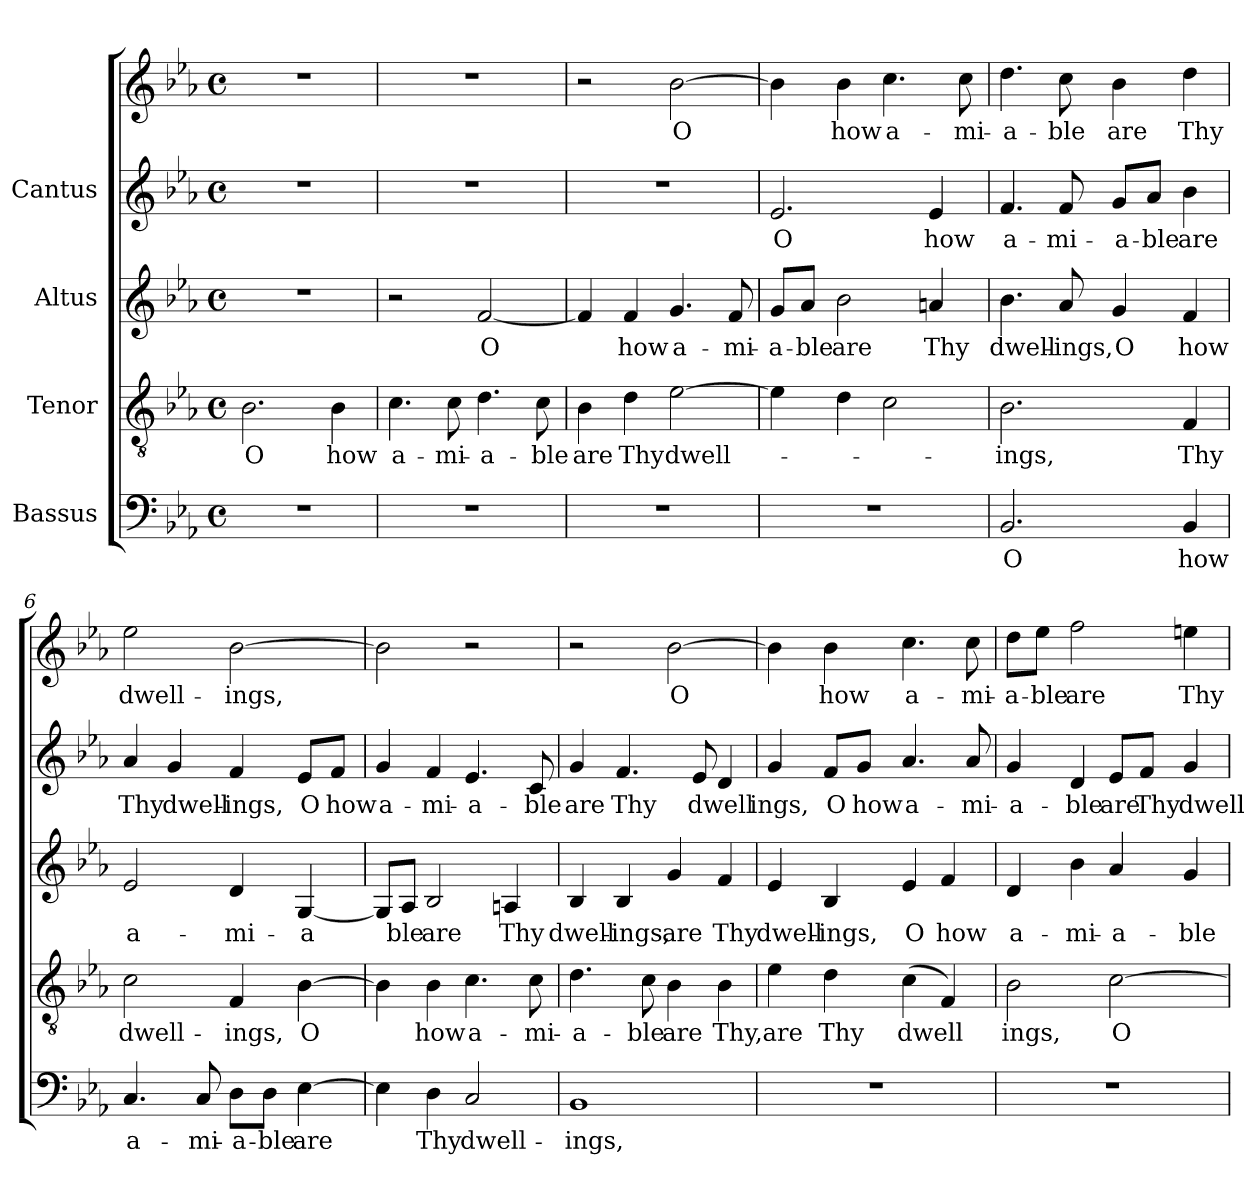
**kern	**text	**kern	**text	**kern	**text	**kern	**text	**kern	**text
*part4	*part4	*part3	*part3	*part2	*part2	*part1	*part1	*part1	*part1
*staff5	*staff5	*staff4	*staff4	*staff3	*staff3	*staff2	*staff2	*staff1	*staff1
*I"Bassus	*	*I"Tenor	*	*I"Altus	*	*I"Cantus	*	*	*
!!LO:PB:g=z
*stria5	*	*stria5	*	*stria5	*	*stria5	*	*stria5	*
*clefF4	*	*clefGv2	*	*clefG2	*	*clefG2	*	*clefG2	*
*k[b-e-a-]	*	*k[b-e-a-]	*	*k[b-e-a-]	*	*k[b-e-a-]	*	*k[b-e-a-]	*
*E-:	*	*E-:	*	*E-:	*	*E-:	*	*E-:	*
*M4/4	*	*M4/4	*	*M4/4	*	*M4/4	*	*M4/4	*
*met(c)	*	*met(c)	*	*met(c)	*	*met(c)	*	*met(c)	*
=1	=1	=1	=1	=1	=1	=1	=1	=1	=1
!	!	!	!LO:LY:b:cj	!	!	!	!	!	!
1r	.	2.B-\	O	1r	.	1r	.	1r	.
!	!	!	!LO:LY:b:cj	!	!	!	!	!	!
.	.	4B-\	how	.	.	.	.	.	.
=2	=2	=2	=2	=2	=2	=2	=2	=2	=2
!	!	!	!LO:LY:b:cj	!	!	!	!	!	!
1r	.	4.c\	a-	2r	.	1r	.	1r	.
!	!	!	!LO:LY:b:cj	!	!	!	!	!	!
.	.	8c\	-mi-	.	.	.	.	.	.
!	!	!	!LO:LY:b:cj	!	!LO:LY:b:cj	!	!	!	!
.	.	4.d\	-a-	[<2f/	O	.	.	.	.
!	!	!	!LO:LY:b:cj	!	!	!	!	!	!
.	.	8c\	-ble	.	.	.	.	.	.
=3	=3	=3	=3	=3	=3	=3	=3	=3	=3
!	!	!	!LO:LY:b:cj	!	!LO:LY:b:cj	!	!	!	!
1r	.	4B-\	are	4f/]	.	1r	.	2r	.
!	!	!	!LO:LY:b:cj	!	!LO:LY:b:cj	!	!	!	!
.	.	4d\	Thy	4f/	how	.	.	.	.
!	!	!	!LO:LY:b:cj	!	!LO:LY:b:cj	!	!	!	!LO:LY:b:cj
.	.	[>2e-\	dwell-	4.g/	a-	.	.	[>2b-\	O
!	!	!	!	!	!LO:LY:b:cj	!	!	!	!
.	.	.	.	8f/	-mi-	.	.	.	.
=4	=4	=4	=4	=4	=4	=4	=4	=4	=4
!	!	!	!	!	!LO:LY:b:cj	!	!LO:LY:b:cj	!	!LO:LY:b:cj
1r	.	4e-\]	.	8g/L	-a-	2.e-/	-O	4b-\]	.
!	!	!	!	!	!LO:LY:b:cj	!	!	!	!
.	.	.	.	8a-/J	-ble	.	.	.	.
!	!	!	!	!	!LO:LY:b:cj	!	!	!	!LO:LY:b:cj
.	.	4d\	.	2b-\	are	.	.	4b-\	how
!	!	!	!	!	!	!	!	!	!LO:LY:b:cj
.	.	2c\	.	.	.	.	.	4.cc\	a-
!	!	!	!	!	!LO:LY:b:cj	!	!LO:LY:b:cj	!	!
.	.	.	.	4an/	Thy	4e-/	how	.	.
!	!	!	!	!	!	!	!	!	!LO:LY:b:cj
.	.	.	.	.	.	.	.	8cc\	-mi-
!!LO:LB:g=z
=5	=5	=5	=5	=5	=5	=5	=5	=5	=5
!	!LO:LY:b:cj	!	!LO:LY:b:cj	!	!LO:LY:b:cj	!	!LO:LY:b:cj	!	!LO:LY:b:cj
2.BB-/	O	2.B-\	-ings,	4.b-\	dwell-	4.f/	a-	4.dd\	a-
!	!	!	!	!	!LO:LY:b:cj	!	!LO:LY:b:cj	!	!LO:LY:b:cj
.	.	.	.	8a-/	-ings,	8f/	-mi-	8cc\	-ble
!	!	!	!	!	!LO:LY:b:cj	!	!LO:LY:b:cj	!	!LO:LY:b:cj
.	.	.	.	4g/	O	8g/L	-a-	4b-\	are
!	!	!	!	!	!	!	!LO:LY:b:cj	!	!
.	.	.	.	.	.	8a-/J	-ble	.	.
!	!LO:LY:b:cj	!	!LO:LY:b:cj	!	!LO:LY:b:cj	!	!LO:LY:b:cj	!	!LO:LY:b:cj
4BB-/	how	4F/	Thy	4f/	how	4b-\	are	4dd\	Thy
=6	=6	=6	=6	=6	=6	=6	=6	=6	=6
!	!LO:LY:b:cj	!	!LO:LY:b:cj	!	!LO:LY:b:cj	!	!LO:LY:b:cj	!	!LO:LY:b:cj
4.C/	a-	2c\	dwell-	2e-/	a-	4a-/	Thy	2ee-\	dwell-
!	!	!	!	!	!	!	!LO:LY:b:cj	!	!
.	.	.	.	.	.	4g/	dwell-	.	.
!	!LO:LY:b:cj	!	!	!	!	!	!	!	!
8C/	-mi-	.	.	.	.	.	.	.	.
!	!LO:LY:b:cj	!	!LO:LY:b:cj	!	!LO:LY:b:cj	!	!LO:LY:b:cj	!	!LO:LY:b:cj
8D\L	-a-	4F/	-ings,	4d/	-mi-	4f/	-ings,	[>2b-\	-ings,
!	!LO:LY:b:cj	!	!	!	!	!	!	!	!
8D\J	-ble	.	.	.	.	.	.	.	.
!	!LO:LY:b:cj	!	!LO:LY:b:cj	!	!LO:LY:b:cj	!	!LO:LY:b:cj	!	!
[>4E-\	are	[>4B-\	O	[<4G/	-a-	8e-/L	O	.	.
!	!	!	!	!	!	!	!LO:LY:b:cj	!	!
.	.	.	.	.	.	8f/J	how	.	.
=7	=7	=7	=7	=7	=7	=7	=7	=7	=7
!	!LO:LY:b:cj	!	!LO:LY:b:cj	!	!LO:LY:b:cj	!	!LO:LY:b:cj	!	!
4E-\]	.	4B-\]	.	8G/L]	-	4g/	a-	2b-\]	.
!	!	!	!	!	!LO:LY:b:cj	!	!	!	!
.	.	.	.	8A-/J	ble	.	.	.	.
!	!LO:LY:b:cj	!	!LO:LY:b:cj	!	!LO:LY:b:cj	!	!LO:LY:b:cj	!	!
4D\	Thy	4B-\	how	2B-/	are	4f/	-mi-	.	.
!	!LO:LY:b:cj	!	!LO:LY:b:cj	!	!	!	!LO:LY:b:cj	!	!
2C/	dwell-	4.c\	a-	.	.	4.e-/	-a-	2r	.
!	!	!	!	!	!LO:LY:b:cj	!	!	!	!
.	.	.	.	4An/	Thy	.	.	.	.
!	!	!	!LO:LY:b:cj	!	!	!	!LO:LY:b:cj	!	!
.	.	8c\	-mi-	.	.	8c/	-ble	.	.
=8	=8	=8	=8	=8	=8	=8	=8	=8	=8
!	!LO:LY:b:cj	!	!LO:LY:b:cj	!	!LO:LY:b:cj	!	!LO:LY:b:cj	!	!
1BB-	-ings,	4.d\	-a-	4B-/	dwell-	4g/	are	2r	.
!	!	!	!	!	!LO:LY:b:cj	!	!LO:LY:b:cj	!	!
.	.	.	.	4B-/	-ings,	4.f/	Thy	.	.
!	!	!	!LO:LY:b:cj	!	!	!	!	!	!
.	.	8c\	-ble	.	.	.	.	.	.
!	!	!	!LO:LY:b:cj	!	!LO:LY:b:cj	!	!	!	!LO:LY:b:cj
.	.	4B-\	are	4g/	are	.	.	[>2b-\	O
!	!	!	!	!	!	!	!LO:LY:b:cj	!	!
.	.	.	.	.	.	8e-/	dwell-	.	.
!	!	!	!LO:LY:b:cj	!	!LO:LY:b:cj	!	!LO:LY:b:cj	!	!
.	.	4B-\	Thy,	4f/	Thy	4d/	--	.	.
!!LO:PB:g=z
=9	=9	=9	=9	=9	=9	=9	=9	=9	=9
!	!	!	!LO:LY:b:cj	!	!LO:LY:b:cj	!	!LO:LY:b:cj	!	!LO:LY:b:cj
1r	.	4e-\	are	4e-/	dwell-	4g/	-ings,	4b-\]	-
!	!	!	!LO:LY:b:cj	!	!LO:LY:b:cj	!	!LO:LY:b:cj	!	!LO:LY:b:cj
.	.	4d\	Thy	4B-/	-ings,	8f/L	O	4b-\	how
!	!	!	!	!	!	!	!LO:LY:b:cj	!	!
.	.	.	.	.	.	8g/J	how	.	.
!	!	!	!LO:LY:b:cj	!	!LO:LY:b:cj	!	!LO:LY:b:cj	!	!LO:LY:b:cj
.	.	(>4c\	dwell-	4e-/	O	4.a-/	a-	4.cc\	a-
!	!	!	!LO:LY:b:cj	!	!LO:LY:b:cj	!	!	!	!
.	.	4F/)	--	4f/	how	.	.	.	.
!	!	!	!	!	!	!	!LO:LY:b:cj	!	!LO:LY:b:cj
.	.	.	.	.	.	8a-/	-mi-	8cc\	-mi-
=10	=10	=10	=10	=10	=10	=10	=10	=10	=10
!	!	!	!LO:LY:b:cj	!	!LO:LY:b:cj	!	!LO:LY:b:cj	!	!LO:LY:b:cj
1r	.	2B-\	-ings,	4d/	a-	4g/	a-	8dd\L	-a-
!	!	!	!	!	!	!	!	!	!LO:LY:b:cj
.	.	.	.	.	.	.	.	8ee-\J	-ble
!	!	!	!	!	!LO:LY:b:cj	!	!LO:LY:b:cj	!	!LO:LY:b:cj
.	.	.	.	4b-\	-mi-	4d/	-ble	2ff\	are
!	!	!	!LO:LY:b:cj	!	!LO:LY:b:cj	!	!LO:LY:b:cj	!	!
.	.	[>2c\	O	4a-/	-a-	8e-/L	are	.	.
!	!	!	!	!	!	!	!LO:LY:b:cj	!	!
.	.	.	.	.	.	8f/J	Thy	.	.
!	!	!	!	!	!LO:LY:b:cj	!	!LO:LY:b:cj	!	!LO:LY:b:cj
.	.	.	.	4g/	-ble	4g/	dwell-	4een\	Thy
=	=	=	=	=	=	=	=	=	=
*-	*-	*-	*-	*-	*-	*-	*-	*-	*-
